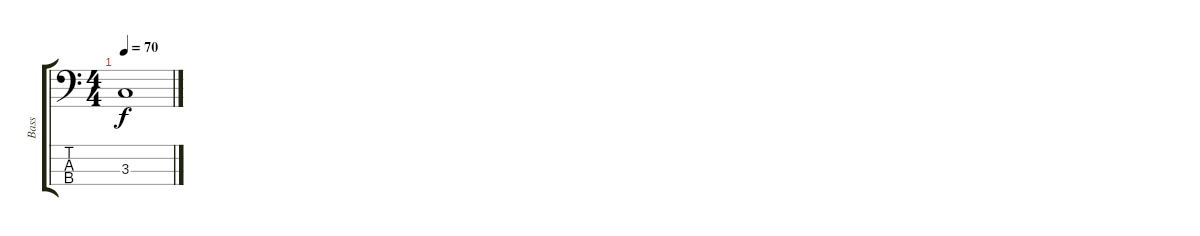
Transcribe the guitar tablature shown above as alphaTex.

\track ("Bass" "Bass") {instrument electricbassfinger}
\staff {score tabs}
\tuning (G2 D2 A1 E1) {hide}
\ts (4 4)
\tempo 70
\clef f4
\ks c
3.3.1{dy f}
